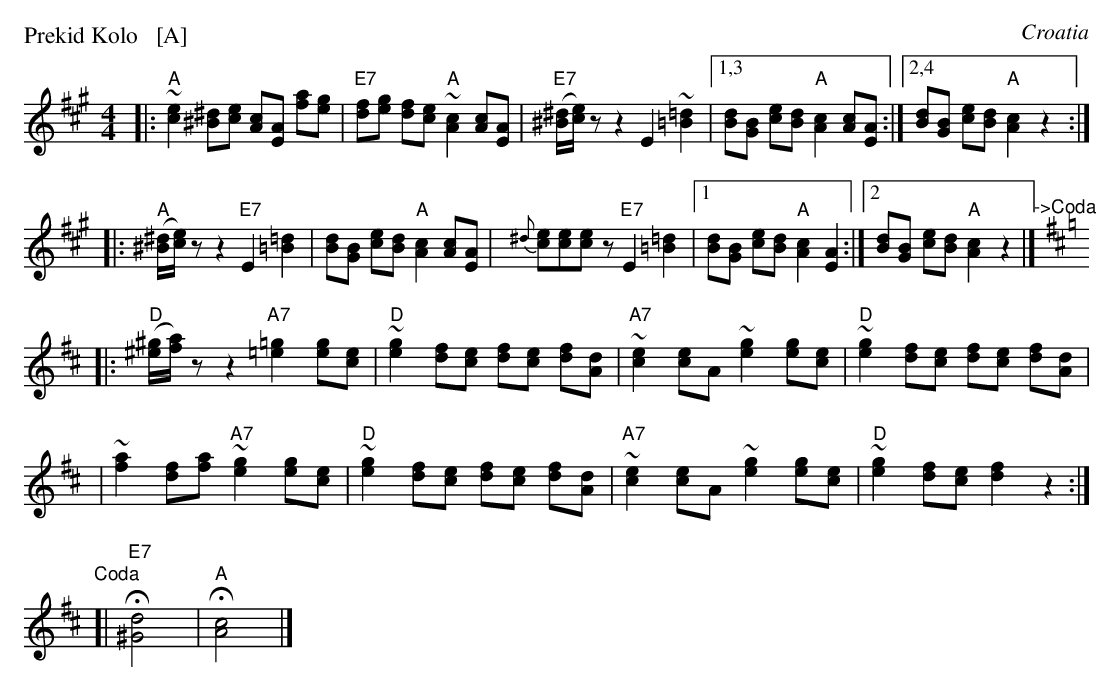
X:1
P: Prekid Kolo   [A]
O: Croatia
M: 4/4
L: 1/8
K: A
|: "A"~[e2c2] [^d^B][ec] [cA][AE] [af][ge] \
| "E7"[fd][ge] [fd][ec] "A"~[c2A2] [cA][AE] \
| "E7"([^d/^B/][e/c/])z z2 [E2] ~[=d2=B2] \
|1,3 [dB][BG] [ec][dB] "A"[c2A2] [cA][AE] \
:|2,4 [dB][BG] [ec][dB] "A"[c2A2] z2 :|
|: "A"([^d/^B/][e/c/])z z2 "E7"[E2] [=d2=B2] \
| [dB][BG] [ec][dB] "A"[c2A2] [cA][AE] \
| {^d}[ec][ec][ec]z "E7"[E2] [=d2=B2] \
|1 [dB][BG] [ec][dB] "A"[c2A2] [A2E2] \
:|2 [dB][BG] [ec][dB] "A"[c2A2] z2 |]"^->Coda"[|] [K:D]
|: "D"([^g/^e/][a/f/])z z2 "A7"[=g2=e2] [ge][ec] \
| "D"~[g2e2] [fd][ec] [fd][ec] [fd][dA] \
| "A7"~[e2c2] [ec]A ~[g2e2] [ge][ec] \
| "D"~[g2e2] [fd][ec] [fd][ec] [fd][dA] |
| ~[a2f2] [fd][af] "A7"~[g2e2] [ge][ec] \
| "D"~[g2e2] [fd][ec] [fd][ec] [fd][dA] \
| "A7"~[e2c2] [ec]A ~[g2e2] [ge][ec] \
| "D"~[g2e2] [fd][ec] [f2d2] z2 :|
"Coda"[| "E7"H[d4^G4] | "A"H[c4A4] |]
